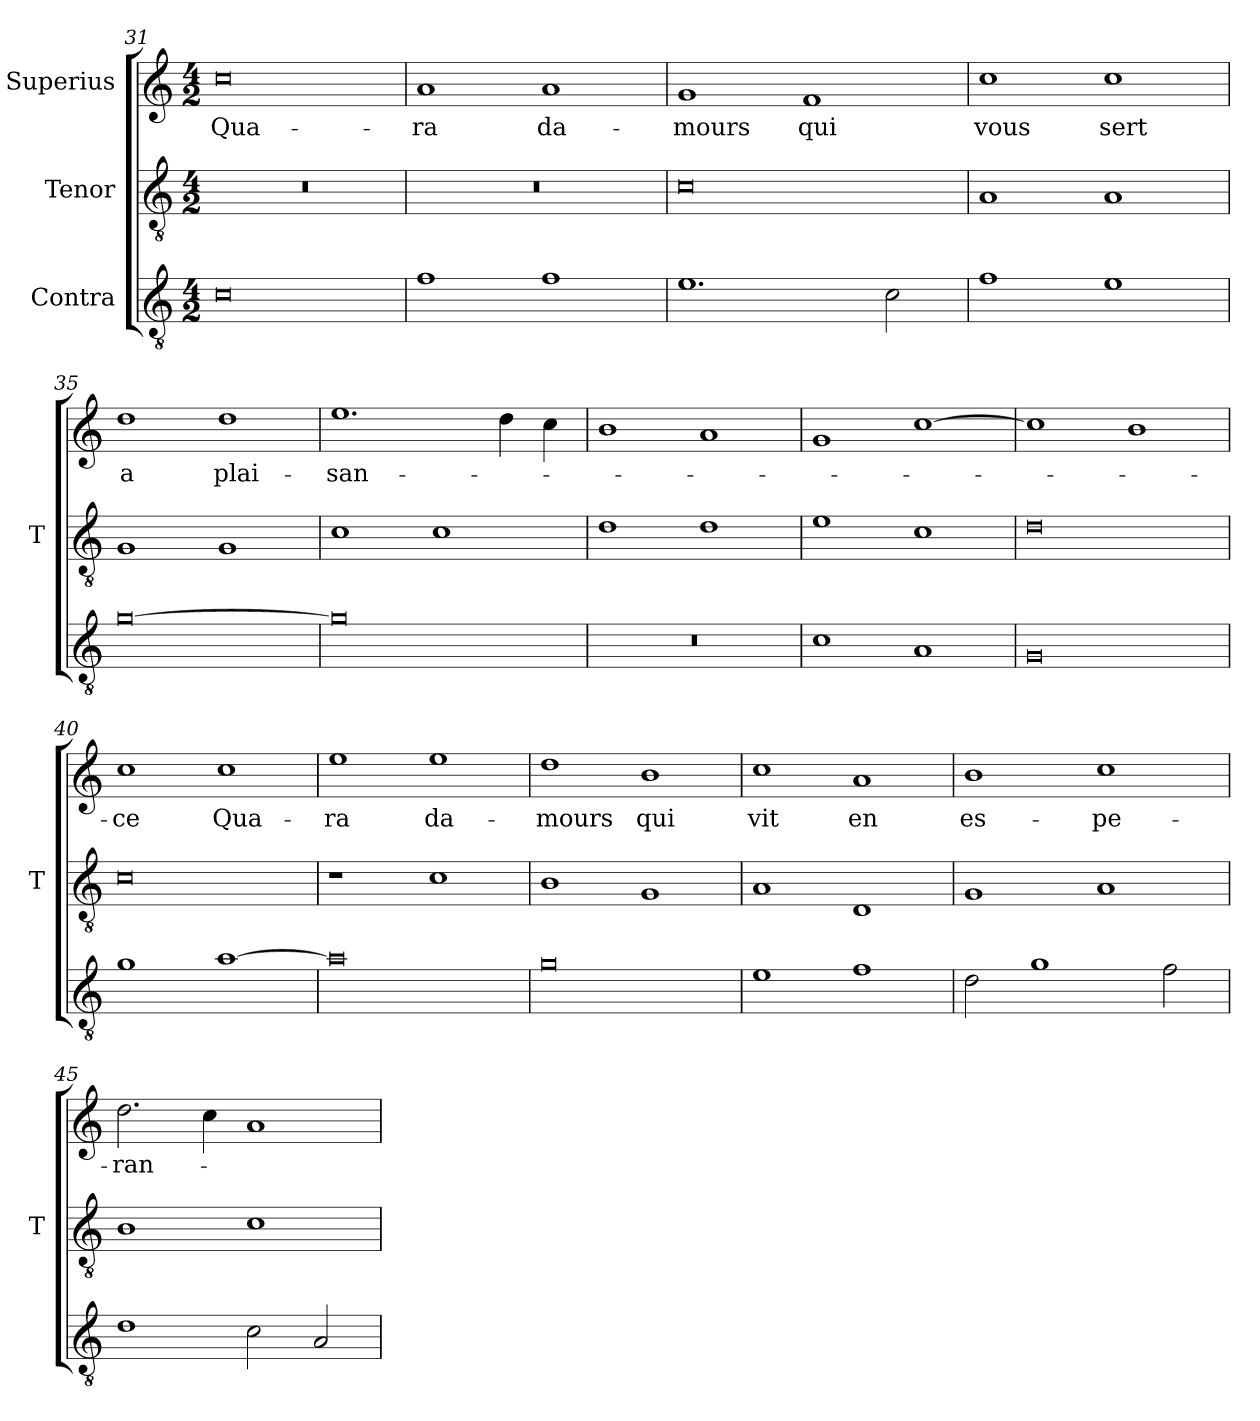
**kern	**kern	**kern	**text
*part3	*part2	*part1	*part1
*staff3	*staff2	*staff1	*staff1
*I"Contra	*I"Tenor	*I"Superius	*
*	*I'T	*	*
*clefGv2	*clefGv2	*clefG2	*
*M4/2	*M4/2	*M4/2	*
=31	=31	=31	=31
0c	0r	0cc	Qua-
=32	=32	=32	=32
1f	0r	1a	-ra
1f	.	1a	da-
=33	=33	=33	=33
1.e	0c	1g	-mours
.	.	1f	-qui
2c	.	.	.
=34	=34	=34	=34
1f	1A	1cc	-vous
1e	1A	1cc	-sert
=35	=35	=35	=35
[0g	1G	1dd	-a
.	1G	1dd	plai-
=36	=36	=36	=36
0g]	1c	1.ee	-san-
.	1c	.	.
.	.	4dd	.
.	.	4cc	.
=37	=37	=37	=37
0r	1d	1b	.
.	1d	1a	.
=38	=38	=38	=38
1c	1e	1g	.
1A	1c	[1cc	.
=39	=39	=39	=39
0G	0d	1cc]	.
.	.	1b	.
=40	=40	=40	=40
1g	0c	1cc	-ce
[1a	.	1cc	Qua-
=41	=41	=41	=41
0a]	1r	1ee	-ra
.	1c	1ee	da-
=42	=42	=42	=42
0g	1B	1dd	-mours
.	1G	1b	-qui
=43	=43	=43	=43
1e	1A	1cc	-vit
1f	1D	1a	-en
=44	=44	=44	=44
2d	1G	1b	es-
1g	.	.	.
.	1A	1cc	-pe-
2f	.	.	.
=45	=45	=45	=45
1d	1B	2.dd	-ran-
.	.	4cc	.
2c	1c	1a	.
2A	.	.	.
=	=	=	=
*-	*-	*-	*-
